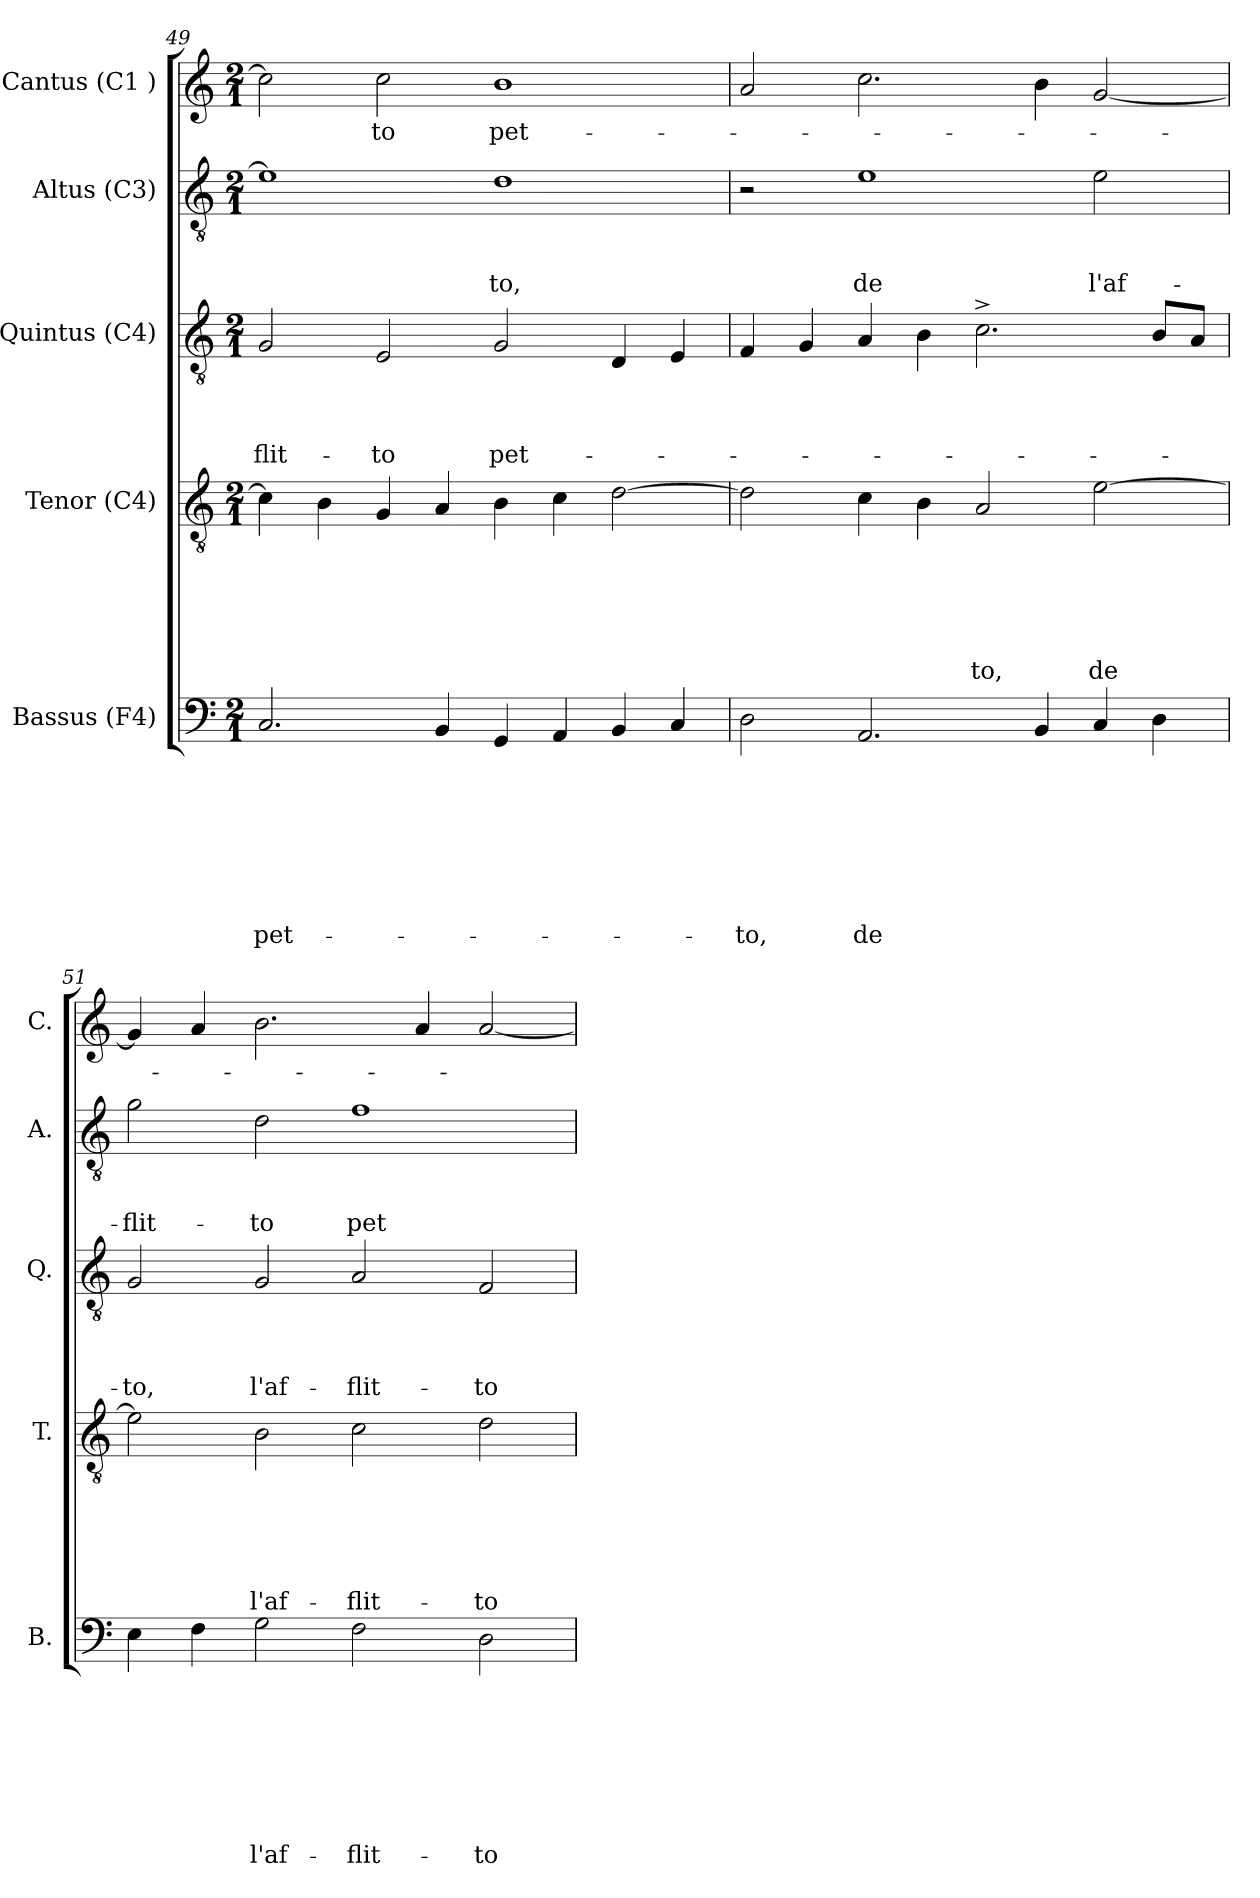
**kern	**text	**text	**text	**text	**text	**text	**text	**text	**kern	**text	**text	**text	**text	**text	**text	**kern	**text	**text	**text	**text	**kern	**text	**text	**text	**kern	**text
*part5	*part5	*part5	*part5	*part5	*part5	*part5	*part5	*part5	*part4	*part4	*part4	*part4	*part4	*part4	*part4	*part3	*part3	*part3	*part3	*part3	*part2	*part2	*part2	*part2	*part1	*part1
*staff5	*staff5	*staff5	*staff5	*staff5	*staff5	*staff5	*staff5	*staff5	*staff4	*staff4	*staff4	*staff4	*staff4	*staff4	*staff4	*staff3	*staff3	*staff3	*staff3	*staff3	*staff2	*staff2	*staff2	*staff2	*staff1	*staff1
*I"Bassus (F4)	*	*	*	*	*	*	*	*	*I"Tenor (C4)	*	*	*	*	*	*	*I"Quintus (C4)	*	*	*	*	*I"Altus (C3)	*	*	*	*I"Cantus (C1 )	*
*I'B.	*	*	*	*	*	*	*	*	*I'T.	*	*	*	*	*	*	*I'Q.	*	*	*	*	*I'A.	*	*	*	*I'C.	*
*clefF4	*	*	*	*	*	*	*	*	*clefGv2	*	*	*	*	*	*	*clefGv2	*	*	*	*	*clefGv2	*	*	*	*clefG2	*
*k[]	*	*	*	*	*	*	*	*	*k[]	*	*	*	*	*	*	*k[]	*	*	*	*	*k[]	*	*	*	*k[]	*
*C:	*	*	*	*	*	*	*	*	*C:	*	*	*	*	*	*	*C:	*	*	*	*	*C:	*	*	*	*C:	*
*M2/1	*	*	*	*	*	*	*	*	*M2/1	*	*	*	*	*	*	*M2/1	*	*	*	*	*M2/1	*	*	*	*M2/1	*
=49	=49	=49	=49	=49	=49	=49	=49	=49	=49	=49	=49	=49	=49	=49	=49	=49	=49	=49	=49	=49	=49	=49	=49	=49	=49	=49
!	!	!	!	!	!	!	!	!LO:LY:b	!	!	!	!	!	!	!	!	!	!	!	!LO:LY:b	!	!	!	!	!	!
2.C/	.	.	.	.	.	.	.	pet-	4c\]	.	.	.	.	.	.	2G/	.	.	.	-flit-	1e]	.	.	.	2cc\]	.
.	.	.	.	.	.	.	.	.	4B\	.	.	.	.	.	.	.	.	.	.	.	.	.	.	.	.	.
!	!	!	!	!	!	!	!	!	!	!	!	!	!	!	!	!	!	!	!	!LO:LY:b	!	!	!	!	!	!LO:LY:b
.	.	.	.	.	.	.	.	.	4G/	.	.	.	.	.	.	2E/	.	.	.	-to	.	.	.	.	2cc\	-to
4BB/	.	.	.	.	.	.	.	.	4A/	.	.	.	.	.	.	.	.	.	.	.	.	.	.	.	.	.
!	!	!	!	!	!	!	!	!	!	!	!	!	!	!	!	!	!	!	!	!LO:LY:b	!	!	!	!LO:LY:b	!	!LO:LY:b
4GG/	.	.	.	.	.	.	.	.	4B\	.	.	.	.	.	.	2G/	.	.	.	pet-	1d	.	.	-to,	1b	pet-
4AA/	.	.	.	.	.	.	.	.	4c\	.	.	.	.	.	.	.	.	.	.	.	.	.	.	.	.	.
4BB/	.	.	.	.	.	.	.	.	[>2d\	.	.	.	.	.	.	4D/	.	.	.	.	.	.	.	.	.	.
4C/	.	.	.	.	.	.	.	.	.	.	.	.	.	.	.	4E/	.	.	.	.	.	.	.	.	.	.
!!LO:PB:g=z
=50	=50	=50	=50	=50	=50	=50	=50	=50	=50	=50	=50	=50	=50	=50	=50	=50	=50	=50	=50	=50	=50	=50	=50	=50	=50	=50
!	!	!	!	!	!	!	!	!LO:LY:b	!	!	!	!	!	!	!	!	!	!	!	!	!	!	!	!	!	!
2D\	.	.	.	.	.	.	.	-to,	2d\]	.	.	.	.	.	.	4F/	.	.	.	.	2r	.	.	.	2a/	.
.	.	.	.	.	.	.	.	.	.	.	.	.	.	.	.	4G/	.	.	.	.	.	.	.	.	.	.
!	!	!	!	!	!	!	!	!LO:LY:b	!	!	!	!	!	!	!	!	!	!	!	!	!	!	!	!LO:LY:b	!	!
2.AA/	.	.	.	.	.	.	.	de	4c\	.	.	.	.	.	.	4A/	.	.	.	.	1e	.	.	de	2.cc\	.
.	.	.	.	.	.	.	.	.	4B\	.	.	.	.	.	.	4B\	.	.	.	.	.	.	.	.	.	.
!	!	!	!	!	!	!	!	!	!	!	!	!	!	!	!LO:LY:b	!	!	!	!	!	!	!	!	!	!	!
.	.	.	.	.	.	.	.	.	2A/	.	.	.	.	.	-to,	2.c^>\	.	.	.	.	.	.	.	.	.	.
4BB/	.	.	.	.	.	.	.	.	.	.	.	.	.	.	.	.	.	.	.	.	.	.	.	.	4b\	.
!	!	!	!	!	!	!	!	!	!	!	!	!	!	!	!LO:LY:b	!	!	!	!	!	!	!	!	!LO:LY:b	!	!
4C/	.	.	.	.	.	.	.	.	[>2e\	.	.	.	.	.	de	.	.	.	.	.	2e\	.	.	l'af-	[<2g/	.
4D\	.	.	.	.	.	.	.	.	.	.	.	.	.	.	.	8B/L	.	.	.	.	.	.	.	.	.	.
.	.	.	.	.	.	.	.	.	.	.	.	.	.	.	.	8A/J	.	.	.	.	.	.	.	.	.	.
=51	=51	=51	=51	=51	=51	=51	=51	=51	=51	=51	=51	=51	=51	=51	=51	=51	=51	=51	=51	=51	=51	=51	=51	=51	=51	=51
!	!	!	!	!	!	!	!	!	!	!	!	!	!	!	!	!	!	!	!	!LO:LY:b	!	!	!	!LO:LY:b	!	!
4E\	.	.	.	.	.	.	.	.	2e\]	.	.	.	.	.	.	2G/	.	.	.	-to,	2g\	.	.	-flit-	4g/]	.
4F\	.	.	.	.	.	.	.	.	.	.	.	.	.	.	.	.	.	.	.	.	.	.	.	.	4a/	.
!	!	!	!	!	!	!	!	!LO:LY:b	!	!	!	!	!	!	!LO:LY:b	!	!	!	!	!LO:LY:b	!	!	!	!LO:LY:b	!	!
2G\	.	.	.	.	.	.	.	l'af-	2B\	.	.	.	.	.	l'af-	2G/	.	.	.	l'af-	2d\	.	.	-to	2.b\	.
!	!	!	!	!	!	!	!	!LO:LY:b	!	!	!	!	!	!	!LO:LY:b	!	!	!	!	!LO:LY:b	!	!	!	!LO:LY:b	!	!
2F\	.	.	.	.	.	.	.	-flit-	2c\	.	.	.	.	.	-flit-	2A/	.	.	.	-flit-	1f	.	.	pet-	.	.
.	.	.	.	.	.	.	.	.	.	.	.	.	.	.	.	.	.	.	.	.	.	.	.	.	4a/	.
!	!	!	!	!	!	!	!	!LO:LY:b	!	!	!	!	!	!	!LO:LY:b	!	!	!	!	!LO:LY:b	!	!	!	!	!	!
2D\	.	.	.	.	.	.	.	-to	2d\	.	.	.	.	.	-to	2F/	.	.	.	-to	.	.	.	.	[<2a/	.
=	=	=	=	=	=	=	=	=	=	=	=	=	=	=	=	=	=	=	=	=	=	=	=	=	=	=
*-	*-	*-	*-	*-	*-	*-	*-	*-	*-	*-	*-	*-	*-	*-	*-	*-	*-	*-	*-	*-	*-	*-	*-	*-	*-	*-
